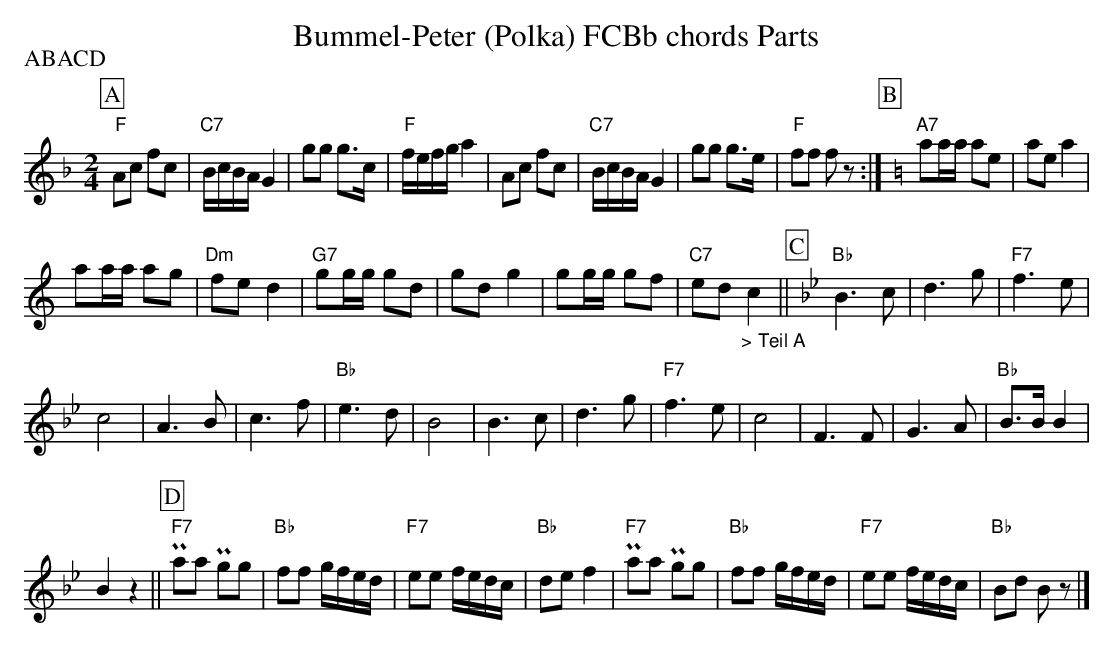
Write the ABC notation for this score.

X:1
T: Bummel-Peter (Polka) FCBb chords Parts
P:ABACD
M:2/4
L:1/8
K:F %%MIDI gchordon
[P:A] "F"Ac fc | "C7"B/c/B/A/ G2 | gg g>c | "F"f/e/f/g/ a2 | Ac fc | "C7"B/c/B/A/ G2 | gg g>e | "F"ff fz :| [P:B] [K:C] "A7"aa/a/ ae | aea2 |
aa/a/ ag | "Dm"fed2 | "G7"gg/g/ gd | gdg2 | gg/g/ gf | "C7"ed "_> Teil A"c2 || [P:C] [K:Bb] "Bb"B3c | d3g | "F7"f3e |
c4 | A3B | c3f | "Bb"e3d | B4 | B3c | d3g | "F7"f3e | c4 | F3F | G3A | "Bb"B>B B2 |
B2z2 || [P:D] "F7"Paa Pgg | "Bb"ff g/f/e/d/ | "F7"ee f/e/d/c/ | "Bb"def2 | "F7"Paa Pgg | "Bb"ff g/f/e/d/ | "F7"ee f/e/d/c/ | "Bb"Bd Bz |]
